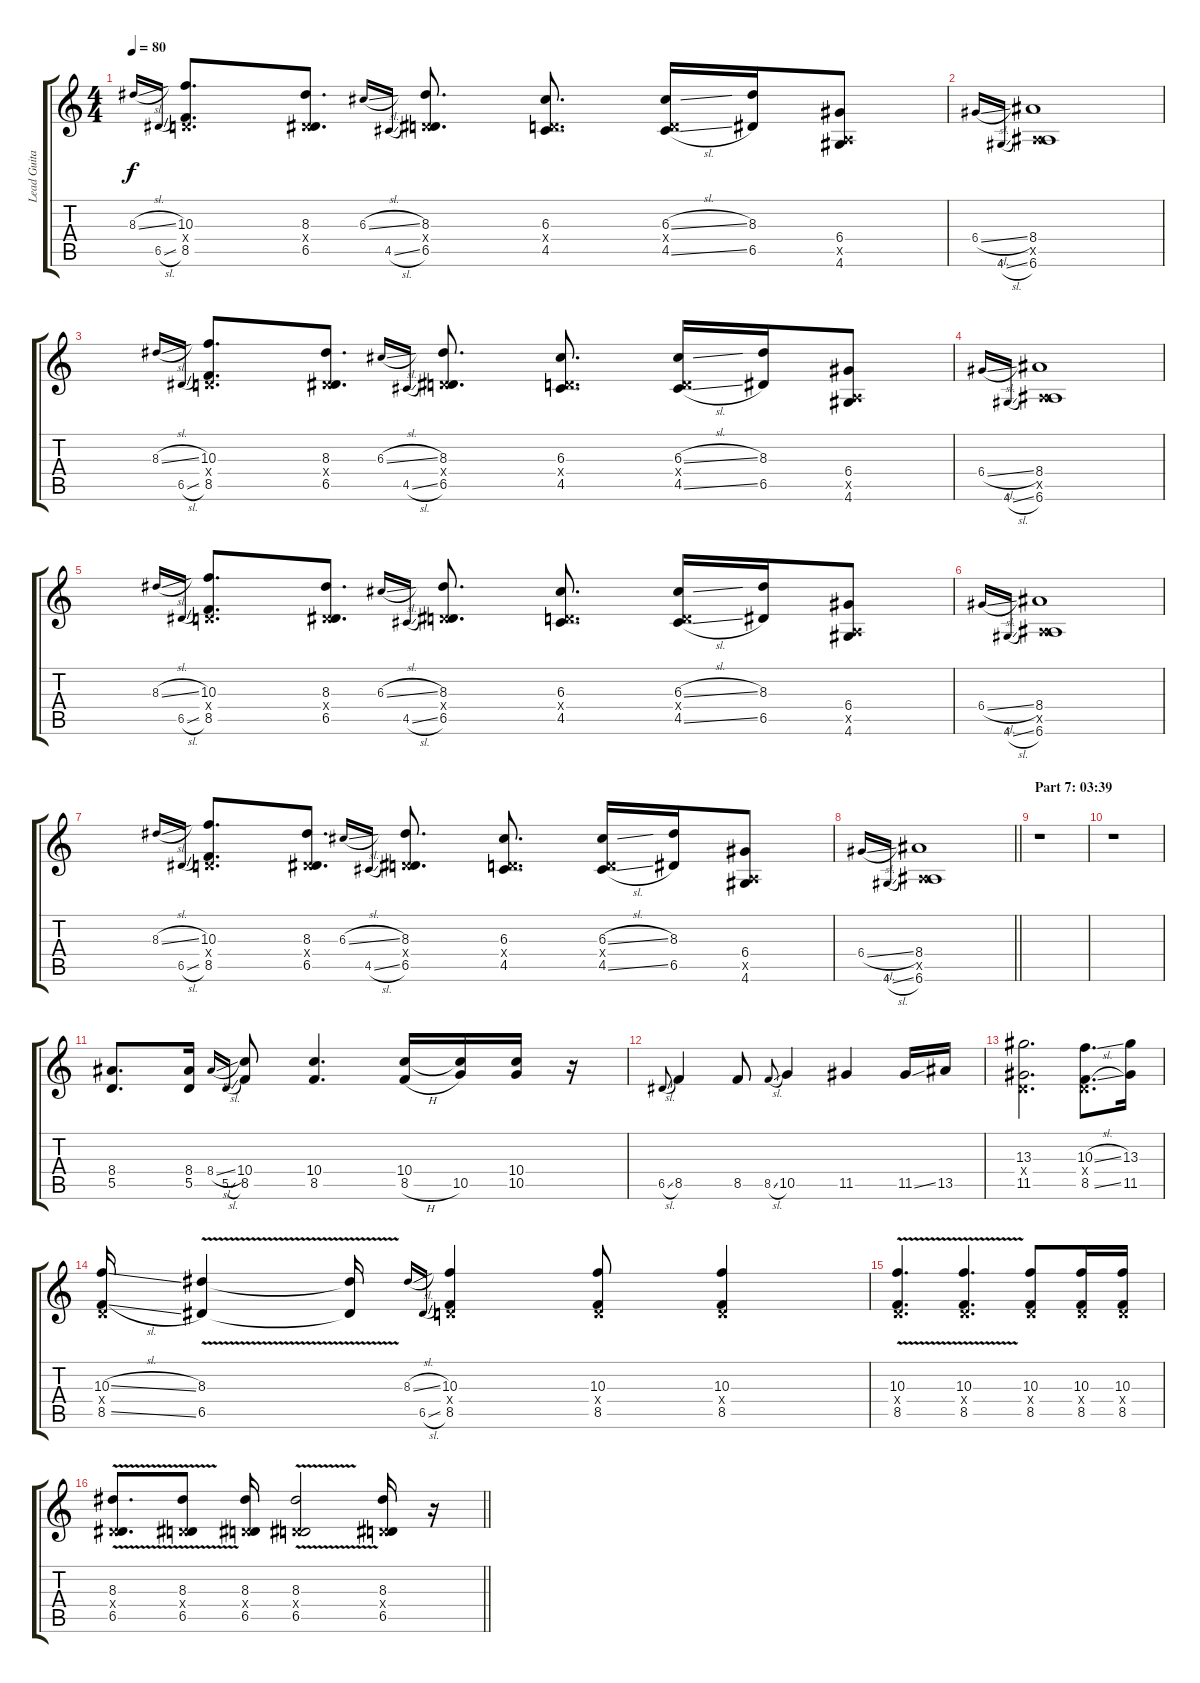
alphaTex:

\track ("Lead Guitar 2 (Distortion)" "Lead Guita") {instrument overdrivenguitar}
\staff {score tabs}
\tuning (E4 B3 G3 D3 A2 E2) {hide}
\ts (4 4)
\tempo 80
\clef g2
\ks c
8.3{sl}.16{gr onbeat dy f} 6.5{sl}.16{gr onbeat} (10.3 0.4{x} 8.5).8{d} (8.3 0.4{x} 6.5).8{d} 6.3{sl}.16{gr onbeat} 4.5{sl}.16{gr onbeat} (8.3 0.4{x} 6.5).8{d} (6.3 0.4{x} 4.5).8{d} (6.3{sl} 0.4{x} 4.5{sl}).16 (8.3 6.5).16 (6.4 0.5{x} 4.6).8 |
6.4{sl}.16{gr onbeat} 4.6{sl}.16{gr onbeat} (8.4 0.5{x} 6.6).1 |
8.3{sl}.16{gr onbeat} 6.5{sl}.16{gr onbeat} (10.3 0.4{x} 8.5).8{d} (8.3 0.4{x} 6.5).8{d} 6.3{sl}.16{gr onbeat} 4.5{sl}.16{gr onbeat} (8.3 0.4{x} 6.5).8{d} (6.3 0.4{x} 4.5).8{d} (6.3{sl} 0.4{x} 4.5{sl}).16 (8.3 6.5).16 (6.4 0.5{x} 4.6).8 |
6.4{sl}.16{gr onbeat} 4.6{sl}.16{gr onbeat} (8.4 0.5{x} 6.6).1 |
8.3{sl}.16{gr onbeat} 6.5{sl}.16{gr onbeat} (10.3 0.4{x} 8.5).8{d} (8.3 0.4{x} 6.5).8{d} 6.3{sl}.16{gr onbeat} 4.5{sl}.16{gr onbeat} (8.3 0.4{x} 6.5).8{d} (6.3 0.4{x} 4.5).8{d} (6.3{sl} 0.4{x} 4.5{sl}).16 (8.3 6.5).16 (6.4 0.5{x} 4.6).8 |
6.4{sl}.16{gr onbeat} 4.6{sl}.16{gr onbeat} (8.4 0.5{x} 6.6).1 |
8.3{sl}.16{gr onbeat} 6.5{sl}.16{gr onbeat} (10.3 0.4{x} 8.5).8{d} (8.3 0.4{x} 6.5).8{d} 6.3{sl}.16{gr onbeat} 4.5{sl}.16{gr onbeat} (8.3 0.4{x} 6.5).8{d} (6.3 0.4{x} 4.5).8{d} (6.3{sl} 0.4{x} 4.5{sl}).16 (8.3 6.5).16 (6.4 0.5{x} 4.6).8 |
\barLineRight lightlight
6.4{sl}.16{gr onbeat} 4.6{sl}.16{gr onbeat} (8.4 0.5{x} 6.6).1 |
\section ("" "Part 7: 03:39")
r.1 |
r.1 |
(8.4 5.5).8{d} (8.4 5.5).16 8.4{sl}.16{gr onbeat} 5.5{sl}.16{gr onbeat} (10.4 8.5).8 (10.4 8.5).4{d} (10.4 8.5{h}).16 (10.4{t} 10.5).16 (10.4 10.5).16 r.16 |
6.5{sl}.8{gr onbeat} 8.5.4 8.5.8 8.5{sl}.8{gr onbeat} 10.5.4 11.5.4 11.5{ss}.16 13.5.16 |
(13.3 0.4{x} 11.5).2{d} (10.3{sl} 0.4{x} 8.5{sl}).8{d} (13.3 11.5).16 |
(10.3{sl} 0.4{x} 8.5{sl}).16 (8.3{v} 6.5{v}).4 (8.3{t} 6.5{t}).16 8.3{sl}.16{gr onbeat} 6.5{sl}.16{gr onbeat} (10.3 0.4{x} 8.5).4 (10.3 0.4{x} 8.5).8 (10.3 0.4{x} 8.5).4 |
(10.3{v} 0.4{x} 8.5{v}).4{d} (10.3{v} 0.4{x} 8.5{v}).4{d} (10.3 0.4{x} 8.5).8 (10.3 0.4{x} 8.5).16 (10.3 0.4{x} 8.5).16 |
\barLineRight lightlight
(8.3{v} 0.4{x} 6.5{v}).8{d} (8.3{v} 0.4{x} 6.5{v}).8 (8.3 0.4{x} 6.5).16 (8.3{v} 0.4{x} 6.5{v}).2 (8.3 0.4{x} 6.5).16 r.16
